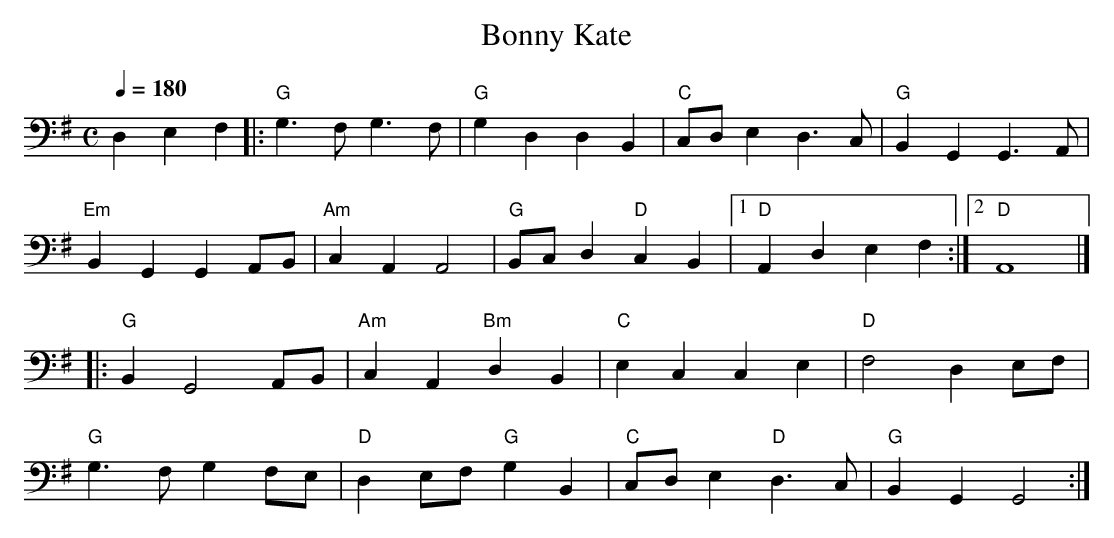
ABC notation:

X:1
T: Bonny Kate
M: C
L: 1/4
K: G clef=bass middle=d
Q: 180
d e f |: "G" g>f g>f | "G" g d d B | "C" c/d/ e d>c | "G" B G G>A |
"Em" B G G A/B/ | "Am" c A A2 | "G" B/c/ d "D" c B |\
 [1 "D" A d e f :| [2 "D" A4 |]
|: "G" B G2 A/B/ | "Am" c A "Bm" d B | "C" e c c e | "D" f2 d e/f/ |
"G" g>f g f/e/ | "D" d e/f/ "G" g B | "C" c/d/ e "D" d>c | "G" B G G2 :|
